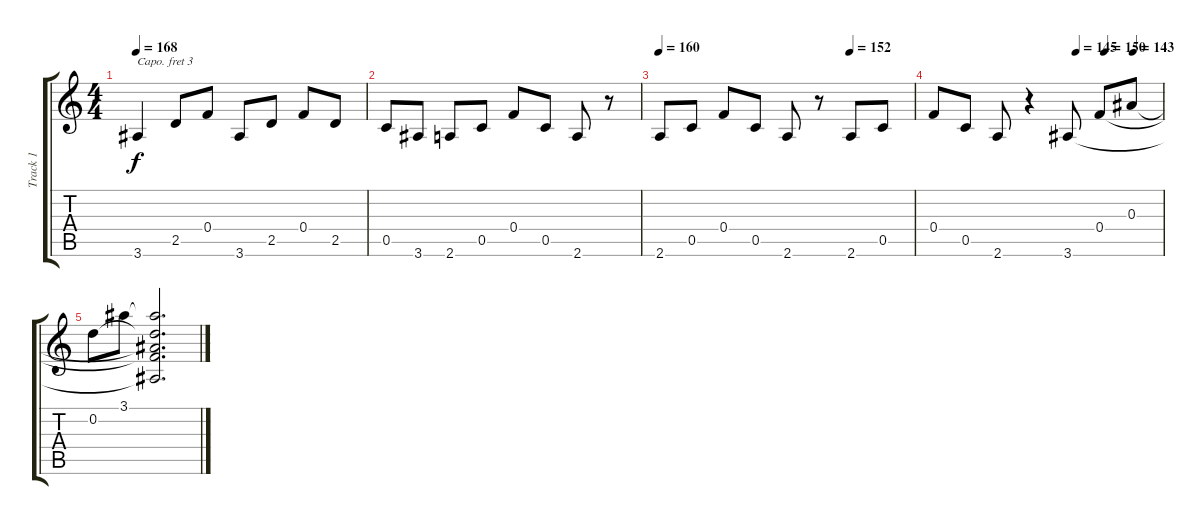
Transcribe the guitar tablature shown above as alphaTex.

\track ("Track 1" "Track 1") {instrument acousticguitarsteel}
\staff {score tabs}
\capo 3
\tuning (E4 B3 G3 D3 A2 E2) {hide}
\ts (4 4)
\tempo 168
\clef g2
\ks c
3.6.4{dy f} 2.5.8 0.4.8 3.6.8 2.5.8 0.4.8 2.5.8 |
0.5.8 3.6.8 2.6.8 0.5.8 0.4.8 0.5.8 2.6.8 r.8 |
\tempo 160
\tempo (152 0.75)
2.6.8{instrument acousticguitarsteel} 0.5.8 0.4.8 0.5.8 2.6.8 r.8 2.6.8 0.5.8 |
\tempo (145 0.625)
\tempo (150 0.75)
\tempo (143 0.875)
0.4.8 0.5.8 2.6.8 r.4 3.6.8 0.4.8 0.3.8 |
0.2.8 3.1.8 (3.1{t} 0.2{t} 0.3{t} 0.4{t} 3.6{t}).2{d}
